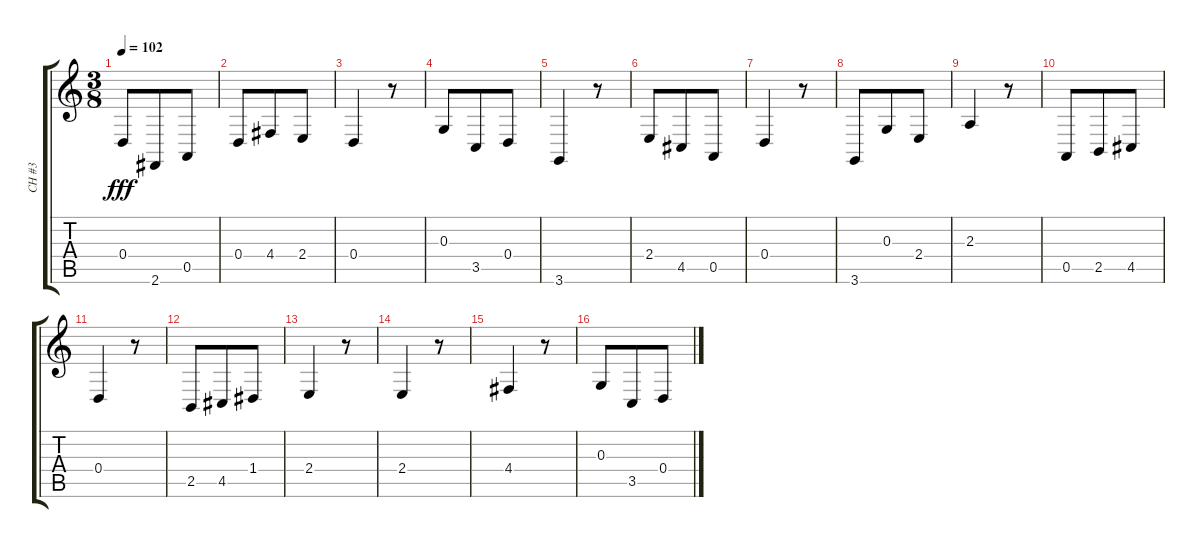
\track ("CH #3" "CH #3") {instrument harpsichord}
\staff {score tabs}
\tuning (E4 B3 G3 D3 A2 E2) {hide}
\ts (3 8)
\tempo 102
\clef g2
\ks c
0.4.8{dy fff} 2.6.8 0.5.8 |
0.4.8 4.4.8 2.4.8 |
0.4.4 r.8 |
0.3.8 3.5.8 0.4.8 |
3.6.4 r.8 |
2.4.8 4.5.8 0.5.8 |
0.4.4 r.8 |
3.6.8 0.3.8 2.4.8 |
2.3.4 r.8 |
0.5.8 2.5.8 4.5.8 |
0.4.4 r.8 |
2.5.8 4.5.8 1.4.8 |
2.4.4 r.8 |
2.4.4 r.8 |
4.4.4 r.8 |
0.3.8 3.5.8 0.4.8
